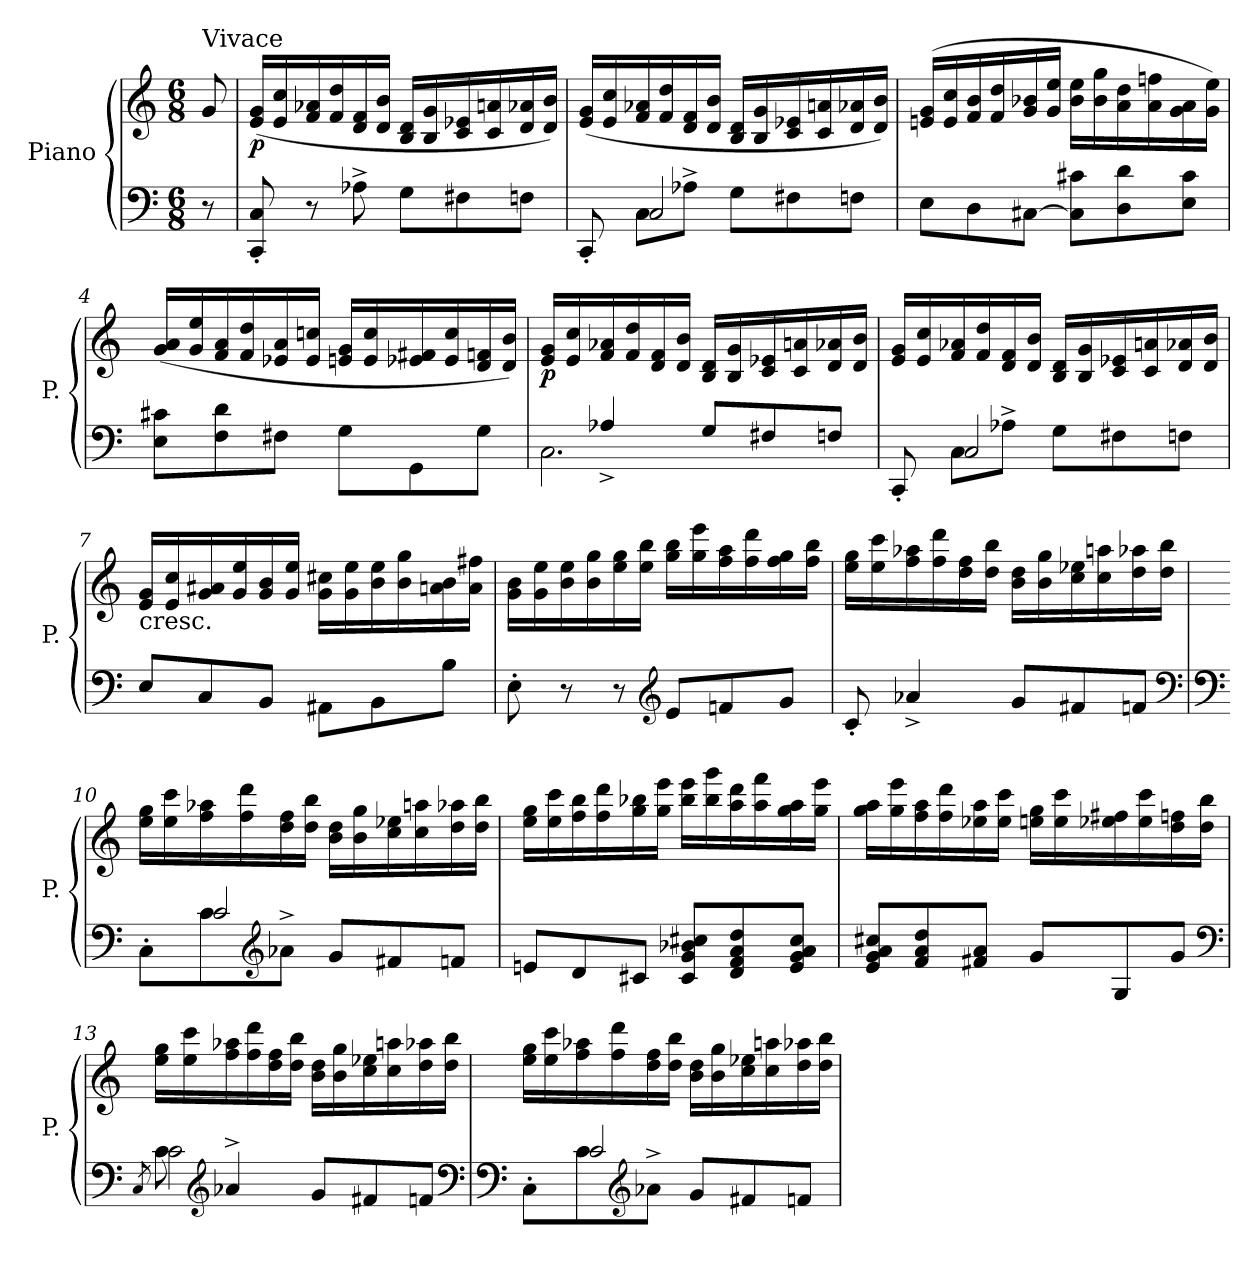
**kern	**kern	**dynam
*part1	*part1	*part1
*staff2	*staff1	*staff1/2
*I"Piano	*	*
*I'P.	*	*
*clefF4	*clefG2	*
*k[]	*k[]	*
*C:	*C:	*
*M6/8	*M6/8	*
=	=	=
!	!LO:TX:a:t=Vivace	!
8r	8g/	.
=1	=1	=1
!	!	!LO:DY:b
8CC/' 8C/'	(16e/ 16g/LL	p
.	16e/ 16cc/	.
8r	16f/ 16a-X/	.
.	16f/ 16dd/	.
8A-X^\	16d/ 16f/	.
.	16d/ 16b/JJ	.
8G\L	16B/ 16d/LL	.
.	16B/ 16g/	.
8F#X\	16c/ 16e-X/	.
.	16c/ 16an/	.
8Fn\J	16d/ 16a-X/	.
.	16d/ 16b/JJ)	.
=2	=2	=2
*^	*	*
8CC'/	8ryy	(16e/ 16g/LL	.
.	.	16e/ 16cc/	.
8C\L	2C/	16f/ 16a-X/	.
.	.	16f/ 16dd/	.
8A-X^\J	.	16d/ 16f/	.
.	.	16d/ 16b/JJ	.
8G\L	.	16B/ 16d/LL	.
.	.	16B/ 16g/	.
8F#X\	.	16c/ 16e-X/	.
.	.	16c/ 16an/	.
8Fn\J	8ryy	16d/ 16a-X/	.
.	.	16d/ 16b/JJ)	.
*v	*v	*	*
!!LO:LB:g=z
=3	=3	=3
8E\L	(16en/ 16g/LL	.
.	16e/ 16cc/	.
8D\	16f/ 16b/	.
.	16f/ 16dd/	.
[8C#X\J	16g/ 16b-X/	.
.	16g/ 16ee/JJ	.
8C#\] 8c#X\L	16b-\ 16ee\LL	.
.	16b-\ 16gg\	.
8D\ 8d\	16a\ 16dd\	.
.	16a\ 16ffn\	.
8E\ 8c#\J	16g\ 16a\	.
.	16g\ 16ee\JJ)	.
=4	=4	=4
8E\ 8c#X\L	(16g/ 16a/LL	.
.	16g/ 16ee/	.
8F\ 8d\	16f/ 16a/	.
.	16f/ 16dd/	.
8F#X\J	16e-X/ 16a/	.
.	16e-/ 16ccn/JJ	.
8G\L	16en/ 16g/LL	.
.	16e/ 16cc/	.
8GG\	16e-X/ 16f#X/	.
.	16e-/ 16cc/	.
8G\J	16d/ 16fn/	.
.	16d/ 16b/JJ)	.
!!LO:LB:g=z
=5	=5	=5
*^	*	*
!	!	!	!LO:DY:b
2.C\	8ryy	16e/ 16g/LL	p
.	.	16e/ 16cc/	.
.	4A-X^/	16f/ 16a-X/	.
.	.	16f/ 16dd/	.
.	.	16d/ 16f/	.
.	.	16d/ 16b/JJ	.
.	8G/L	16B/ 16d/LL	.
.	.	16B/ 16g/	.
.	8F#X/	16c/ 16e-X/	.
.	.	16c/ 16an/	.
.	8Fn/J	16d/ 16a-X/	.
.	.	16d/ 16b/JJ	.
=6	=6	=6	=6
8CC'/	8ryy	16e/ 16g/LL	.
.	.	16e/ 16cc/	.
8C\L	2C/	16f/ 16a-X/	.
.	.	16f/ 16dd/	.
8A-X^\J	.	16d/ 16f/	.
.	.	16d/ 16b/JJ	.
8G\L	.	16B/ 16d/LL	.
.	.	16B/ 16g/	.
8F#X\	.	16c/ 16e-X/	.
.	.	16c/ 16an/	.
8Fn\J	8ryy	16d/ 16a-X/	.
.	.	16d/ 16b/JJ	.
!!LO:LB:g=z
=7	=7	=7	=7
!	!	!LO:TX:b:t=cresc.	!
2.ryy	8E/L	16e/ 16g/LL	.
.	.	16e/ 16cc/	.
.	8C/	16g/ 16a#X/	.
.	.	16g/ 16ee/	.
.	8BB/J	16g/ 16b/	.
.	.	16g/ 16ee/JJ	.
.	8AA#X\L	16g\ 16cc#X\LL	.
.	.	16g\ 16ee\	.
.	8BB\	16b\ 16ee\	.
.	.	16b\ 16gg\	.
.	8B\J	16an\ 16b\	.
.	.	16a\ 16ff#X\JJ	.
*v	*v	*	*
=8	=8	=8
8E'\	16g\ 16b\LL	.
.	16g\ 16ee\	.
8r	16b\ 16ee\	.
.	16b\ 16gg\	.
8r	16ee\ 16gg\	.
.	16ee\ 16bb\JJ	.
*clefG2	*	*
8e/L	16gg\ 16bb\LL	.
.	16gg\ 16eee\	.
8fn/	16ff\ 16aa\	.
.	16ff\ 16ddd\	.
8g/J	16ff\ 16gg\	.
.	16ff\ 16bb\JJ	.
=9	=9	=9
8c'/	16ee\ 16gg\LL	.
.	16ee\ 16ccc\	.
4a-X^/	16ff\ 16aa-X\	.
.	16ff\ 16ddd\	.
.	16dd\ 16ff\	.
.	16dd\ 16bb\JJ	.
8g/L	16b\ 16dd\LL	.
.	16b\ 16gg\	.
8f#X/	16cc\ 16ee-X\	.
.	16cc\ 16aan\	.
8fn/J	16dd\ 16aa-X\	.
.	16dd\ 16bb\JJ	.
*clefF4	*	*
!!LO:LB:g=z
=10	=10	=10
*clefF4	*	*
*^	*	*
8C'\L	8ryy	16ee\ 16gg\LL	.
.	.	16ee\ 16ccc\	.
8c\	2c/	16ff\ 16aa-X\	.
.	.	16ff\ 16ddd\	.
*clefG2	*	*	*
8a-X^\J	.	16dd\ 16ff\	.
.	.	16dd\ 16bb\JJ	.
8g/L	.	16b\ 16dd\LL	.
.	.	16b\ 16gg\	.
8f#X/	.	16cc\ 16ee-X\	.
.	.	16cc\ 16aan\	.
8fn/J	8ryy	16dd\ 16aa-X\	.
.	.	16dd\ 16bb\JJ	.
*v	*v	*	*
=11	=11	=11
8en/L	16ee\ 16gg\LL	.
.	16ee\ 16ccc\	.
8d/	16ff\ 16bb\	.
.	16ff\ 16ddd\	.
8c#X/J	16gg\ 16bb-X\	.
.	16gg\ 16eee\JJ	.
8c#/ 8g/ 8b-X/ 8cc#X/L	16bb-\ 16eee\LL	.
.	16bb-\ 16ggg\	.
8d/ 8f/ 8a/ 8dd/	16aa\ 16ddd\	.
.	16aa\ 16fff\	.
8e/ 8g/ 8a/ 8cc#/J	16gg\ 16aa\	.
.	16gg\ 16eee\JJ	.
!!LO:PB:g=z
=12	=12	=12
8e/ 8g/ 8a/ 8cc#X/L	16gg\ 16aa\LL	.
.	16gg\ 16eee\	.
8f/ 8a/ 8dd/	16ff\ 16aa\	.
.	16ff\ 16ddd\	.
8f#X/ 8a/J	16ee-X\ 16aa\	.
.	16ee-\ 16ccc\JJ	.
8g/L	16een\ 16gg\LL	.
.	16ee\ 16ccc\	.
8G/	16ee-X\ 16ff#X\	.
.	16ee-\ 16ccc\	.
8g/J	16dd\ 16ffn\	.
.	16dd\ 16bb\JJ	.
*clefF4	*	*
=13	=13	=13
*^	*	*
.	8qC/	.	.
8c\	2c\	16ee\ 16gg\LL	.
.	.	16ee\ 16ccc\	.
*clefG2	*	*	*
4a-X^/	.	16ff\ 16aa-X\	.
.	.	16ff\ 16ddd\	.
.	.	16dd\ 16ff\	.
.	.	16dd\ 16bb\JJ	.
8g/L	.	16b\ 16dd\LL	.
.	.	16b\ 16gg\	.
8f#X/	4ryy	16cc\ 16ee-X\	.
.	.	16cc\ 16aan\	.
8fn/J	.	16dd\ 16aa-X\	.
.	.	16dd\ 16bb\JJ	.
*clefF4	*	*	*
!!LO:LB:g=z
=14	=14	=14	=14
*clefF4	*	*	*
8C'\L	8ryy	16ee\ 16gg\LL	.
.	.	16ee\ 16ccc\	.
8c\	2c/	16ff\ 16aa-X\	.
.	.	16ff\ 16ddd\	.
*clefG2	*	*	*
8a-X^\J	.	16dd\ 16ff\	.
.	.	16dd\ 16bb\JJ	.
8g/L	.	16b\ 16dd\LL	.
.	.	16b\ 16gg\	.
8f#X/	.	16cc\ 16ee-X\	.
.	.	16cc\ 16aan\	.
8fn/J	8ryy	16dd\ 16aa-X\	.
.	.	16dd\ 16bb\JJ	.
*v	*v	*	*
=	=	=
*-	*-	*-
